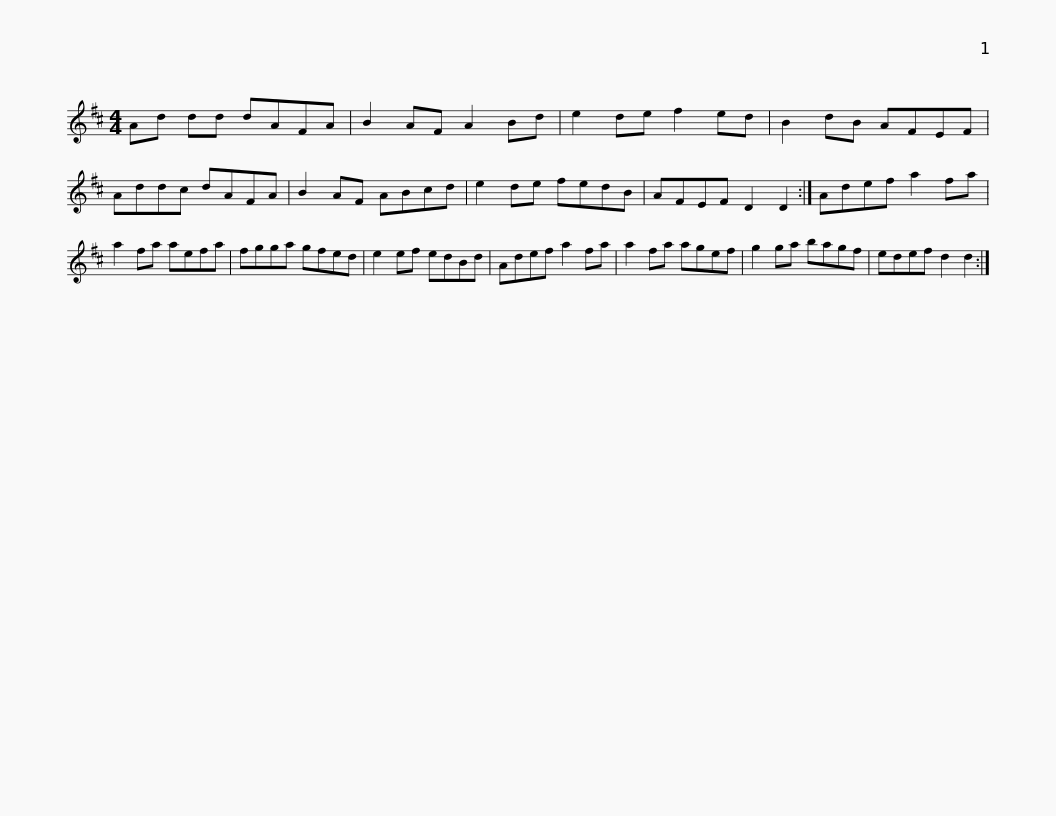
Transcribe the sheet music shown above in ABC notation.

X:1
L:1/8
M:4/4
I:linebreak $
K:D
V:1 treble
V:1
 Ad dd dAFA | B2 AF A2 Bd | e2 de f2 ed | B2 dB AFEF | Addc dAFA | %5
 B2 AF ABcd |$ e2 de fedB | AFEF D2 D2 :| Adef a2 fa | a2 fa aefa | %10
 fgga gfed | e2 ef edBd |$ Adef a2 fa | a2 fa agef | g2 ga bagf | %15
 edef d2 d2 :| %16
